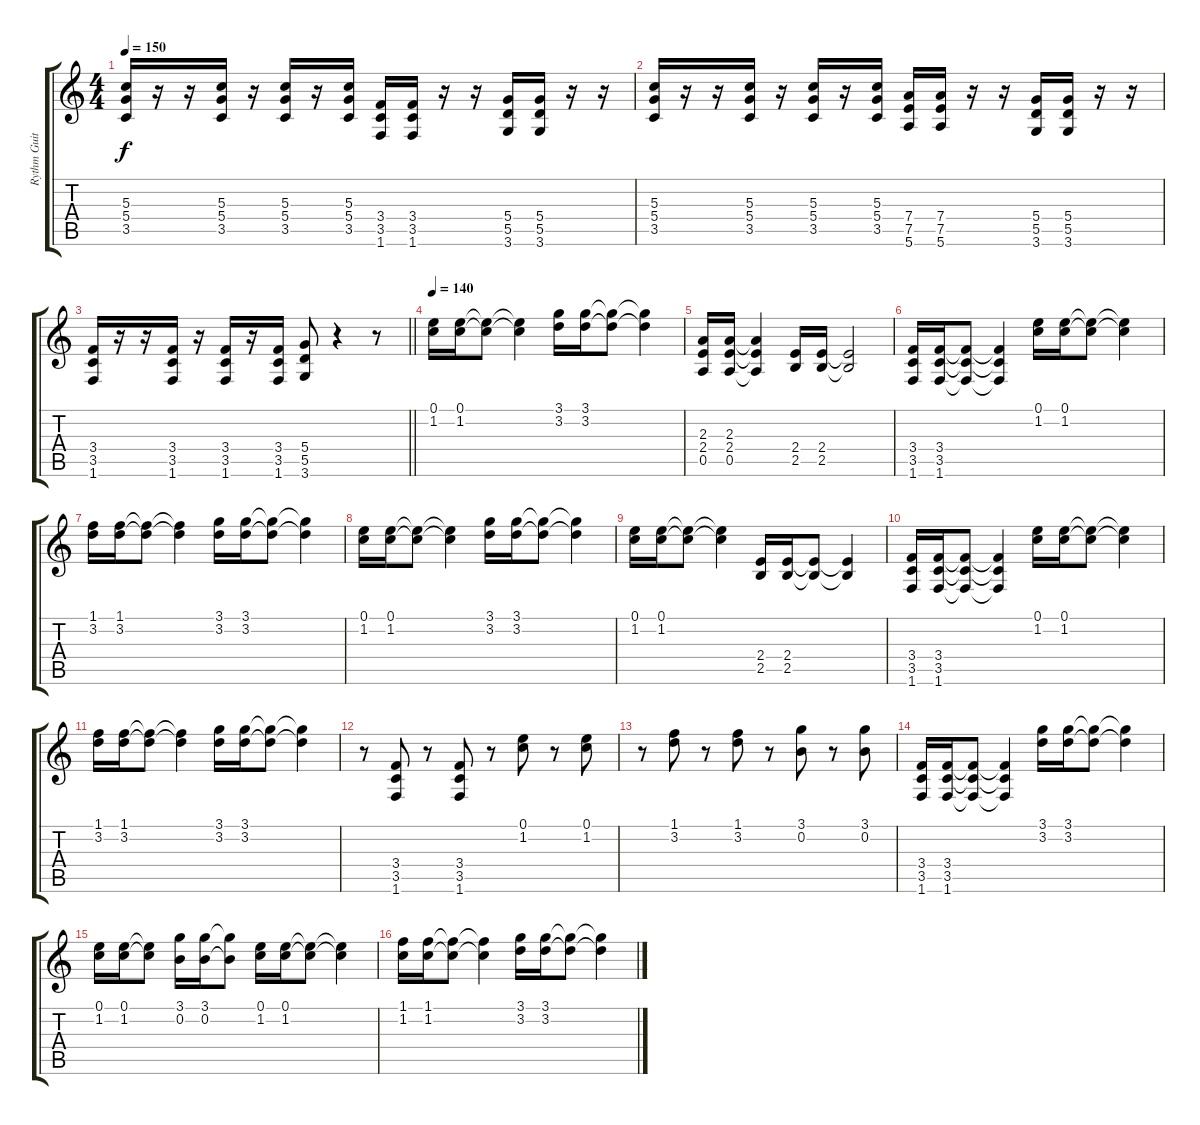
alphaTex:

\track ("Rythm Guitar" "Rythm Guit") {instrument overdrivenguitar}
\staff {score tabs}
\tuning (E4 B3 G3 D3 A2 E2) {hide}
\ts (4 4)
\tempo 150
\clef g2
\ks c
(5.3 5.4 3.5).16{dy f} r.16 r.16 (5.3 5.4 3.5).16 r.16 (5.3 5.4 3.5).16 r.16 (5.3 5.4 3.5).16 (3.4 3.5 1.6).16 (3.4 3.5 1.6).16 r.16 r.16 (5.4 5.5 3.6).16 (5.4 5.5 3.6).16 r.16 r.16 |
(5.3 5.4 3.5).16 r.16 r.16 (5.3 5.4 3.5).16 r.16 (5.3 5.4 3.5).16 r.16 (5.3 5.4 3.5).16 (7.4 7.5 5.6).16 (7.4 7.5 5.6).16 r.16 r.16 (5.4 5.5 3.6).16 (5.4 5.5 3.6).16 r.16 r.16 |
\barLineRight lightlight
(3.4 3.5 1.6).16 r.16 r.16 (3.4 3.5 1.6).16 r.16 (3.4 3.5 1.6).16 r.16 (3.4 3.5 1.6).16 (5.4 5.5 3.6).8 r.4 r.8 |
\tempo 140
(0.1 1.2).16 (0.1 1.2).16 (0.1{t} 1.2{t}).8 (0.1{t} 1.2{t}).4 (3.1 3.2).16 (3.1 3.2).16 (3.1{t} 3.2{t}).8 (3.1{t} 3.2{t}).4 |
(2.3 2.4 0.5).16 (2.3 2.4 0.5).16 (2.3{t} 2.4{t} 0.5{t}).4 (2.4 2.5).16 (2.4 2.5).16 (2.4{t} 2.5{t}).2 |
(3.4 3.5 1.6).16 (3.4 3.5 1.6).16 (3.4{t} 3.5{t} 1.6{t}).8 (3.4{t} 3.5{t} 1.6{t}).4 (0.1 1.2).16 (0.1 1.2).16 (0.1{t} 1.2{t}).8 (0.1{t} 1.2{t}).4 |
(1.1 3.2).16 (1.1 3.2).16 (1.1{t} 3.2{t}).8 (1.1{t} 3.2{t}).4 (3.1 3.2).16 (3.1 3.2).16 (3.1{t} 3.2{t}).8 (3.1{t} 3.2{t}).4 |
(0.1 1.2).16 (0.1 1.2).16 (0.1{t} 1.2{t}).8 (0.1{t} 1.2{t}).4 (3.1 3.2).16 (3.1 3.2).16 (3.1{t} 3.2{t}).8 (3.1{t} 3.2{t}).4 |
(0.1 1.2).16 (0.1 1.2).16 (0.1{t} 1.2{t}).8 (0.1{t} 1.2{t}).4 (2.4 2.5).16 (2.4 2.5).16 (2.4{t} 2.5{t}).8 (2.4{t} 2.5{t}).4 |
(3.4 3.5 1.6).16 (3.4 3.5 1.6).16 (3.4{t} 3.5{t} 1.6{t}).8 (3.4{t} 3.5{t} 1.6{t}).4 (0.1 1.2).16 (0.1 1.2).16 (0.1{t} 1.2{t}).8 (0.1{t} 1.2{t}).4 |
(1.1 3.2).16 (1.1 3.2).16 (1.1{t} 3.2{t}).8 (1.1{t} 3.2{t}).4 (3.1 3.2).16 (3.1 3.2).16 (3.1{t} 3.2{t}).8 (3.1{t} 3.2{t}).4 |
r.8 (3.4 3.5 1.6).8 r.8 (3.4 3.5 1.6).8 r.8 (0.1 1.2).8 r.8 (0.1 1.2).8 |
r.8 (1.1 3.2).8 r.8 (1.1 3.2).8 r.8 (3.1 0.2).8 r.8 (3.1 0.2).8 |
(3.4 3.5 1.6).16 (3.4 3.5 1.6).16 (3.4{t} 3.5{t} 1.6{t}).8 (3.4{t} 3.5{t} 1.6{t}).4 (3.1 3.2).16 (3.1 3.2).16 (3.1{t} 3.2{t}).8 (3.1{t} 3.2{t}).4 |
(0.1 1.2).16 (0.1 1.2).16 (0.1{t} 1.2{t}).8 (3.1 0.2).16 (3.1 0.2).16 (3.1{t} 0.2{t}).8 (0.1 1.2).16 (0.1 1.2).16 (0.1{t} 1.2{t}).8 (0.1{t} 1.2{t}).4 |
(1.1 1.2).16 (1.1 1.2).16 (1.1{t} 1.2{t}).8 (1.1{t} 1.2{t}).4 (3.1 3.2).16 (3.1 3.2).16 (3.1{t} 3.2{t}).8 (3.1{t} 3.2{t}).4
